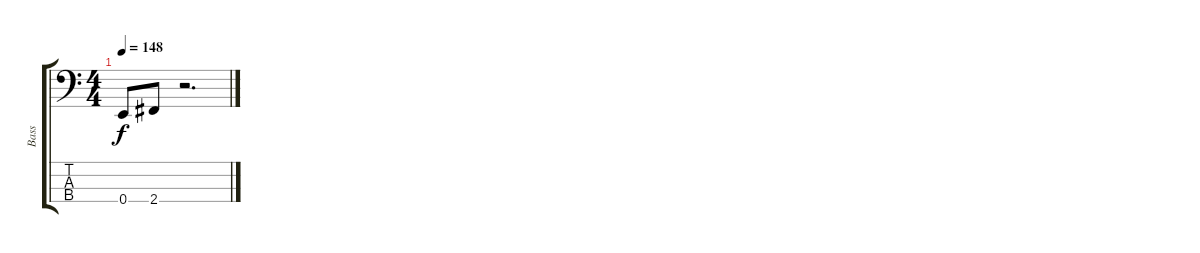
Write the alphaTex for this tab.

\track ("Bass" "Bass") {instrument electricbassfinger}
\staff {score tabs}
\tuning (G2 D2 A1 E1) {hide}
\ts (4 4)
\tempo 148
\clef f4
\ks c
0.4.8{dy f} 2.4.8 r.2{d}
